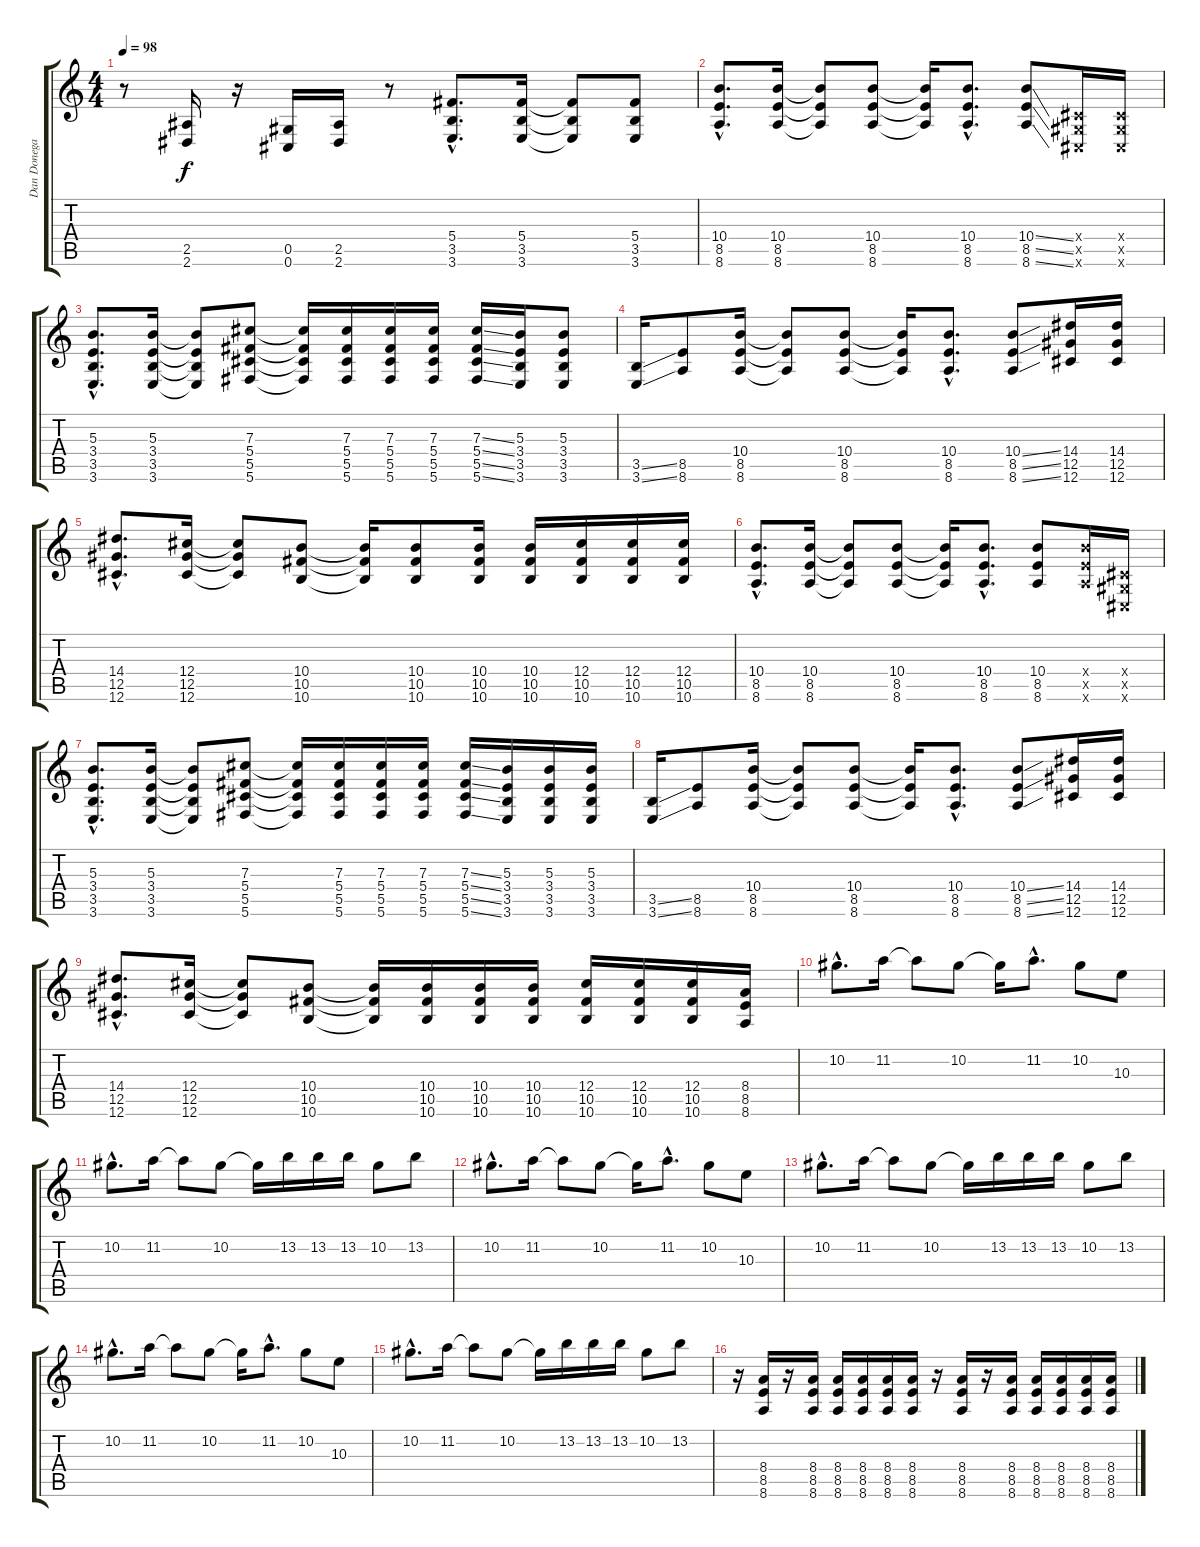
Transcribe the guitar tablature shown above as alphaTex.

\track ("Dan Donegan-Doubled" "Dan Donega") {instrument overdrivenguitar}
\staff {score tabs}
\tuning (Eb4 Bb3 Gb3 Db3 Ab2 Db2) {hide}
\ts (4 4)
\tempo 98
\clef g2
\ks c
r.8{dy f} (2.5 2.6).16 r.16 (0.5 0.6).16 (2.5 2.6).16 r.8 (5.4{hac} 3.5{hac} 3.6{hac}).8{d} (5.4 3.5 3.6).16 (5.4{t} 3.5{t} 3.6{t}).8 (5.4 3.5 3.6).8 |
(10.4{hac} 8.5{hac} 8.6{hac}).8{d} (10.4 8.5 8.6).16 (10.4{t} 8.5{t} 8.6{t}).8 (10.4 8.5 8.6).8 (10.4{t} 8.5{t} 8.6{t}).16 (10.4{hac} 8.5{hac} 8.6{hac}).8{d} (10.4{ss} 8.5{ss} 8.6{ss}).8 (0.4{x} 0.5{x} 0.6{x}).16 (0.4{x} 0.5{x} 0.6{x}).16 |
(5.3{hac} 3.4{hac} 3.5{hac} 3.6{hac}).8{d} (5.3 3.4 3.5 3.6).16 (5.3{t} 3.4{t} 3.5{t} 3.6{t}).8 (7.3 5.4 5.5 5.6).8 (7.3{t} 5.4{t} 5.5{t} 5.6{t}).16 (7.3 5.4 5.5 5.6).16 (7.3 5.4 5.5 5.6).16 (7.3 5.4 5.5 5.6).16 (7.3{ss} 5.4{ss} 5.5{ss} 5.6{ss}).16 (5.3 3.4 3.5 3.6).16 (5.3 3.4 3.5 3.6).8 |
(3.5{ss} 3.6{ss}).16 (8.5 8.6).8 (10.4 8.5 8.6).16 (10.4{t} 8.5{t} 8.6{t}).8 (10.4 8.5 8.6).8 (10.4{t} 8.5{t} 8.6{t}).16 (10.4{hac} 8.5{hac} 8.6{hac}).8{d} (10.4{ss} 8.5{ss} 8.6{ss}).8 (14.4 12.5 12.6).16 (14.4 12.5 12.6).16 |
(14.4{hac} 12.5{hac} 12.6{hac}).8{d} (12.4 12.5 12.6).16 (12.4{t} 12.5{t} 12.6{t}).8 (10.4 10.5 10.6).8 (10.4{t} 10.5{t} 10.6{t}).16 (10.4 10.5 10.6).8 (10.4 10.5 10.6).16 (10.4 10.5 10.6).16 (12.4 10.5 10.6).16 (12.4 10.5 10.6).16 (12.4 10.5 10.6).16 |
(10.4{hac} 8.5{hac} 8.6{hac}).8{d} (10.4 8.5 8.6).16 (10.4{t} 8.5{t} 8.6{t}).8 (10.4 8.5 8.6).8 (10.4{t} 8.5{t} 8.6{t}).16 (10.4{hac} 8.5{hac} 8.6{hac}).8{d} (10.4 8.5 8.6).8 (10.4{x} 8.5{x} 8.6{x}).16 (0.4{x} 0.5{x} 0.6{x}).16 |
(5.3{hac} 3.4{hac} 3.5{hac} 3.6{hac}).8{d} (5.3 3.4 3.5 3.6).16 (5.3{t} 3.4{t} 3.5{t} 3.6{t}).8 (7.3 5.4 5.5 5.6).8 (7.3{t} 5.4{t} 5.5{t} 5.6{t}).16 (7.3 5.4 5.5 5.6).16 (7.3 5.4 5.5 5.6).16 (7.3 5.4 5.5 5.6).16 (7.3{ss} 5.4{ss} 5.5{ss} 5.6{ss}).16 (5.3 3.4 3.5 3.6).16 (5.3 3.4 3.5 3.6).16 (5.3 3.4 3.5 3.6).16 |
(3.5{ss} 3.6{ss}).16 (8.5 8.6).8 (10.4 8.5 8.6).16 (10.4{t} 8.5{t} 8.6{t}).8 (10.4 8.5 8.6).8 (10.4{t} 8.5{t} 8.6{t}).16 (10.4{hac} 8.5{hac} 8.6{hac}).8{d} (10.4{ss} 8.5{ss} 8.6{ss}).8 (14.4 12.5 12.6).16 (14.4 12.5 12.6).16 |
(14.4{hac} 12.5{hac} 12.6{hac}).8{d} (12.4 12.5 12.6).16 (12.4{t} 12.5{t} 12.6{t}).8 (10.4 10.5 10.6).8 (10.4{t} 10.5{t} 10.6{t}).16 (10.4 10.5 10.6).16 (10.4 10.5 10.6).16 (10.4 10.5 10.6).16 (12.4 10.5 10.6).16 (12.4 10.5 10.6).16 (12.4 10.5 10.6).16 (8.4 8.5 8.6).16 |
10.2{hac}.8{d} 11.2.16 11.2{t}.8 10.2.8 10.2{t}.16 11.2{hac}.8{d} 10.2.8 10.3.8 |
10.2{hac}.8{d} 11.2.16 11.2{t}.8 10.2.8 10.2{t}.16 13.2.16 13.2.16 13.2.16 10.2.8 13.2.8 |
10.2{hac}.8{d} 11.2.16 11.2{t}.8 10.2.8 10.2{t}.16 11.2{hac}.8{d} 10.2.8 10.3.8 |
10.2{hac}.8{d} 11.2.16 11.2{t}.8 10.2.8 10.2{t}.16 13.2.16 13.2.16 13.2.16 10.2.8 13.2.8 |
10.2{hac}.8{d} 11.2.16 11.2{t}.8 10.2.8 10.2{t}.16 11.2{hac}.8{d} 10.2.8 10.3.8 |
10.2{hac}.8{d} 11.2.16 11.2{t}.8 10.2.8 10.2{t}.16 13.2.16 13.2.16 13.2.16 10.2.8 13.2.8 |
r.16 (8.4 8.5 8.6).16 r.16 (8.4 8.5 8.6).16 (8.4 8.5 8.6).16 (8.4 8.5 8.6).16 (8.4 8.5 8.6).16 (8.4 8.5 8.6).16 r.16 (8.4 8.5 8.6).16 r.16 (8.4 8.5 8.6).16 (8.4 8.5 8.6).16 (8.4 8.5 8.6).16 (8.4 8.5 8.6).16 (8.4 8.5 8.6).16
